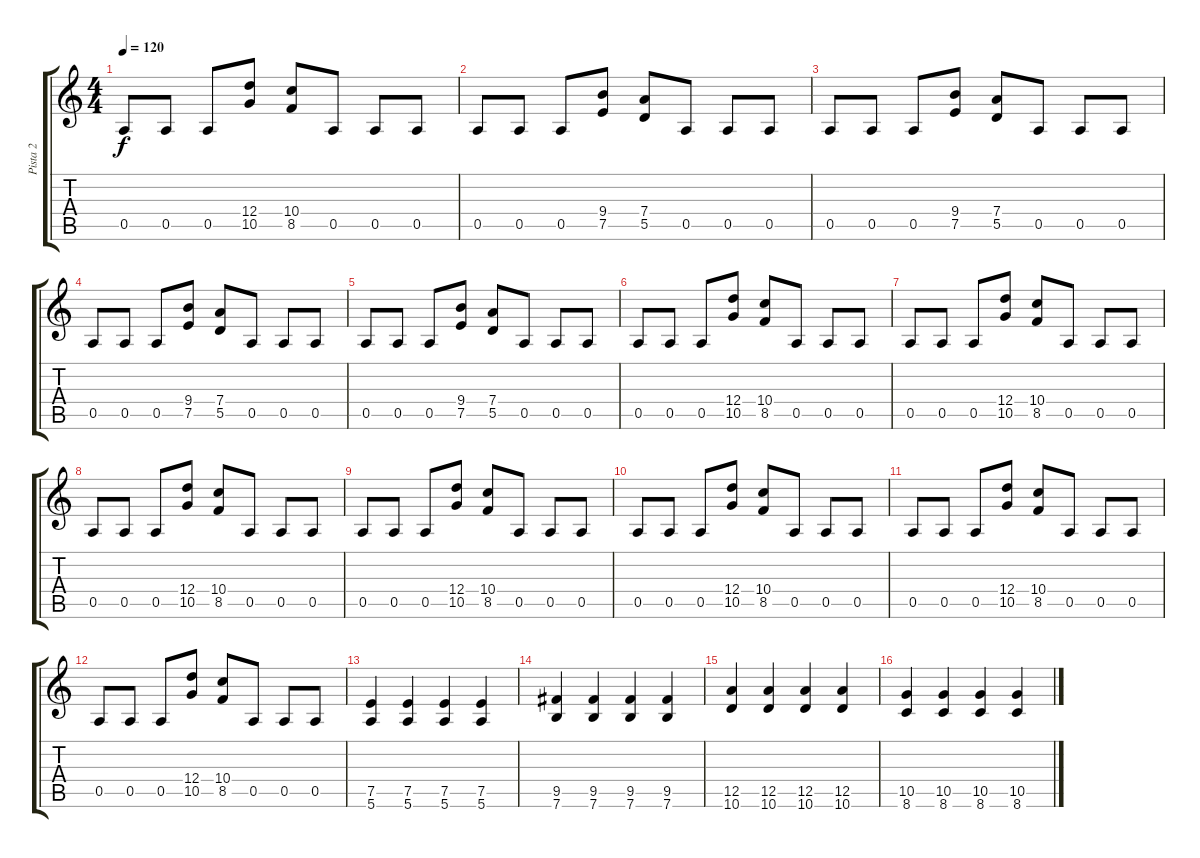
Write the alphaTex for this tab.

\track ("Pista 2" "Pista 2") {instrument distortionguitar}
\staff {score tabs}
\tuning (E4 B3 G3 D3 A2 E2) {hide}
\ts (4 4)
\tempo 120
\clef g2
\ks c
0.5.8{dy f} 0.5.8 0.5.8 (12.4 10.5).8 (10.4 8.5).8 0.5.8 0.5.8 0.5.8 |
0.5.8 0.5.8 0.5.8 (9.4 7.5).8 (7.4 5.5).8 0.5.8 0.5.8 0.5.8 |
0.5.8 0.5.8 0.5.8 (9.4 7.5).8 (7.4 5.5).8 0.5.8 0.5.8 0.5.8 |
0.5.8 0.5.8 0.5.8 (9.4 7.5).8 (7.4 5.5).8 0.5.8 0.5.8 0.5.8 |
0.5.8 0.5.8 0.5.8 (9.4 7.5).8 (7.4 5.5).8 0.5.8 0.5.8 0.5.8 |
0.5.8 0.5.8 0.5.8 (12.4 10.5).8 (10.4 8.5).8 0.5.8 0.5.8 0.5.8 |
0.5.8 0.5.8 0.5.8 (12.4 10.5).8 (10.4 8.5).8 0.5.8 0.5.8 0.5.8 |
0.5.8 0.5.8 0.5.8 (12.4 10.5).8 (10.4 8.5).8 0.5.8 0.5.8 0.5.8 |
0.5.8 0.5.8 0.5.8 (12.4 10.5).8 (10.4 8.5).8 0.5.8 0.5.8 0.5.8 |
0.5.8 0.5.8 0.5.8 (12.4 10.5).8 (10.4 8.5).8 0.5.8 0.5.8 0.5.8 |
0.5.8 0.5.8 0.5.8 (12.4 10.5).8 (10.4 8.5).8 0.5.8 0.5.8 0.5.8 |
0.5.8 0.5.8 0.5.8 (12.4 10.5).8 (10.4 8.5).8 0.5.8 0.5.8 0.5.8 |
(7.5 5.6).4 (7.5 5.6).4 (7.5 5.6).4 (7.5 5.6).4 |
(9.5 7.6).4 (9.5 7.6).4 (9.5 7.6).4 (9.5 7.6).4 |
(12.5 10.6).4 (12.5 10.6).4 (12.5 10.6).4 (12.5 10.6).4 |
(10.5 8.6).4 (10.5 8.6).4 (10.5 8.6).4 (10.5 8.6).4
